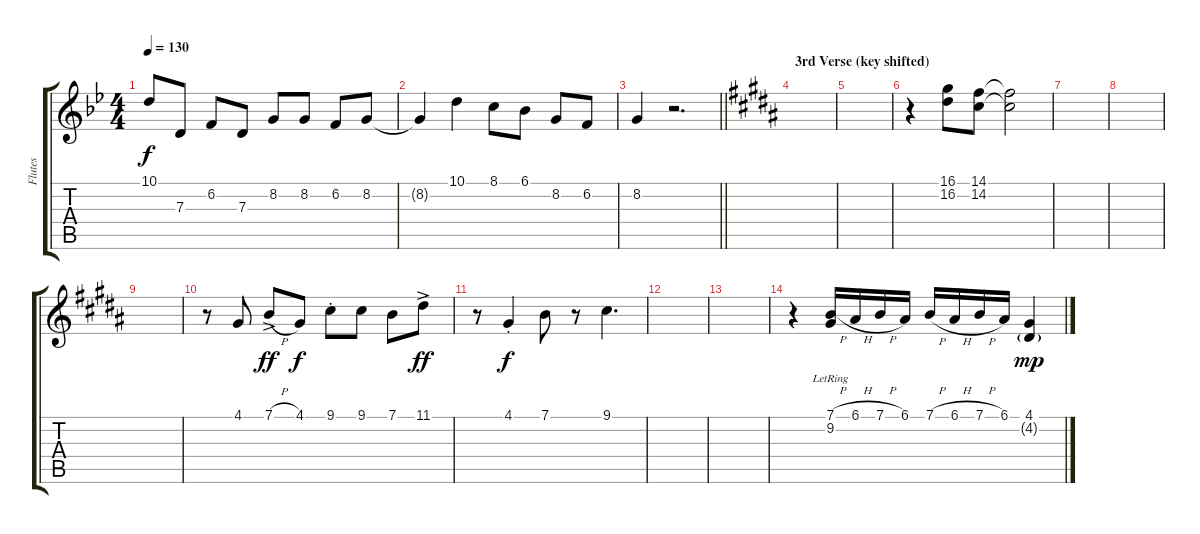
\track ("Flutes" "Flutes") {instrument flute}
\staff {score tabs}
\tuning (E4 B3 G3 D3 A2 E2) {hide}
\ts (4 4)
\tempo 130
\clef g2
\ks bb
10.1{t}.8{dy f} 7.3.8 6.2.8 7.3.8 8.2.8 8.2.8 6.2.8 8.2.8 |
8.2{t}.4 10.1.4 8.1.8 6.1.8 8.2.8 6.2.8 |
\barLineRight lightlight
8.2.4 r.2{d} |
\section ("" "3rd Verse (key shifted)")
\ks b
|
|
r.4 (16.1 16.2).8 (14.1 14.2).8 (14.1{t} 14.2{t}).2 |
|
|
|
r.8 4.1.8 7.1{h ac}.8{dy ff} 4.1.8{dy f} 9.1{st}.8 9.1.8 7.1.8 11.1{ac}.8{dy ff} |
r.8 4.1{st}.4{dy f} 7.1.8 r.8 9.1.4{d} |
|
|
r.4 (7.1{h} 9.2{lr}).16 6.1{h}.16 7.1{h}.16 6.1.16 7.1{h}.16 6.1{h}.16 7.1{h}.16 6.1.16 (4.1 4.2{g}).4{dy mp}
